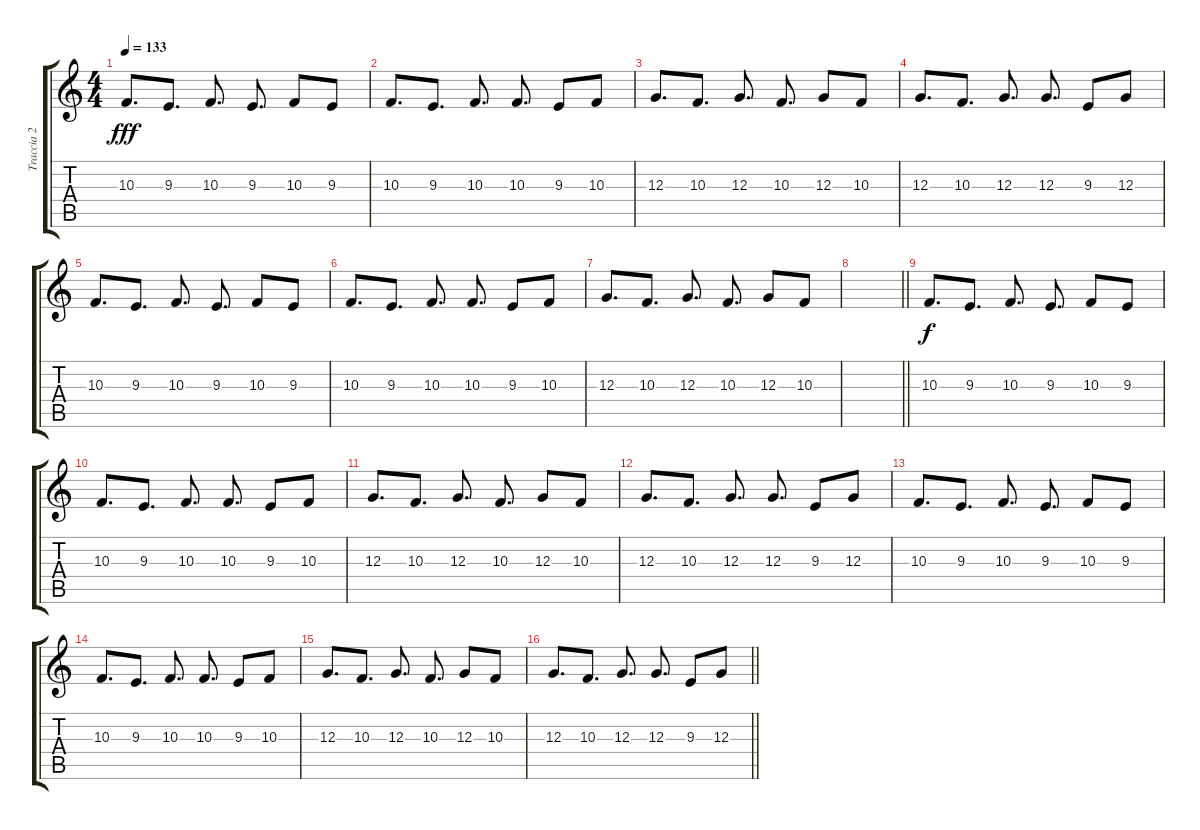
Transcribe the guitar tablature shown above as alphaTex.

\track ("Traccia 2" "Traccia 2") {instrument lead1square}
\staff {score tabs}
\tuning (E4 B3 G3 D3 A2 E2) {hide}
\ts (4 4)
\tempo 133
\clef g2
\ks c
10.3.8{d dy fff} 9.3.8{d} 10.3.8{d} 9.3.8{d} 10.3.8 9.3.8 |
10.3.8{d} 9.3.8{d} 10.3.8{d} 10.3.8{d} 9.3.8 10.3.8 |
12.3.8{d} 10.3.8{d} 12.3.8{d} 10.3.8{d} 12.3.8 10.3.8 |
12.3.8{d} 10.3.8{d} 12.3.8{d} 12.3.8{d} 9.3.8 12.3.8 |
10.3.8{d} 9.3.8{d} 10.3.8{d} 9.3.8{d} 10.3.8 9.3.8 |
10.3.8{d} 9.3.8{d} 10.3.8{d} 10.3.8{d} 9.3.8 10.3.8 |
12.3.8{d} 10.3.8{d} 12.3.8{d} 10.3.8{d} 12.3.8 10.3.8 |
\barLineRight lightlight
|
10.3.8{d dy f} 9.3.8{d} 10.3.8{d} 9.3.8{d} 10.3.8 9.3.8 |
10.3.8{d} 9.3.8{d} 10.3.8{d} 10.3.8{d} 9.3.8 10.3.8 |
12.3.8{d} 10.3.8{d} 12.3.8{d} 10.3.8{d} 12.3.8 10.3.8 |
12.3.8{d} 10.3.8{d} 12.3.8{d} 12.3.8{d} 9.3.8 12.3.8 |
10.3.8{d} 9.3.8{d} 10.3.8{d} 9.3.8{d} 10.3.8 9.3.8 |
10.3.8{d} 9.3.8{d} 10.3.8{d} 10.3.8{d} 9.3.8 10.3.8 |
12.3.8{d} 10.3.8{d} 12.3.8{d} 10.3.8{d} 12.3.8 10.3.8 |
\barLineRight lightlight
12.3.8{d} 10.3.8{d} 12.3.8{d} 12.3.8{d} 9.3.8 12.3.8
